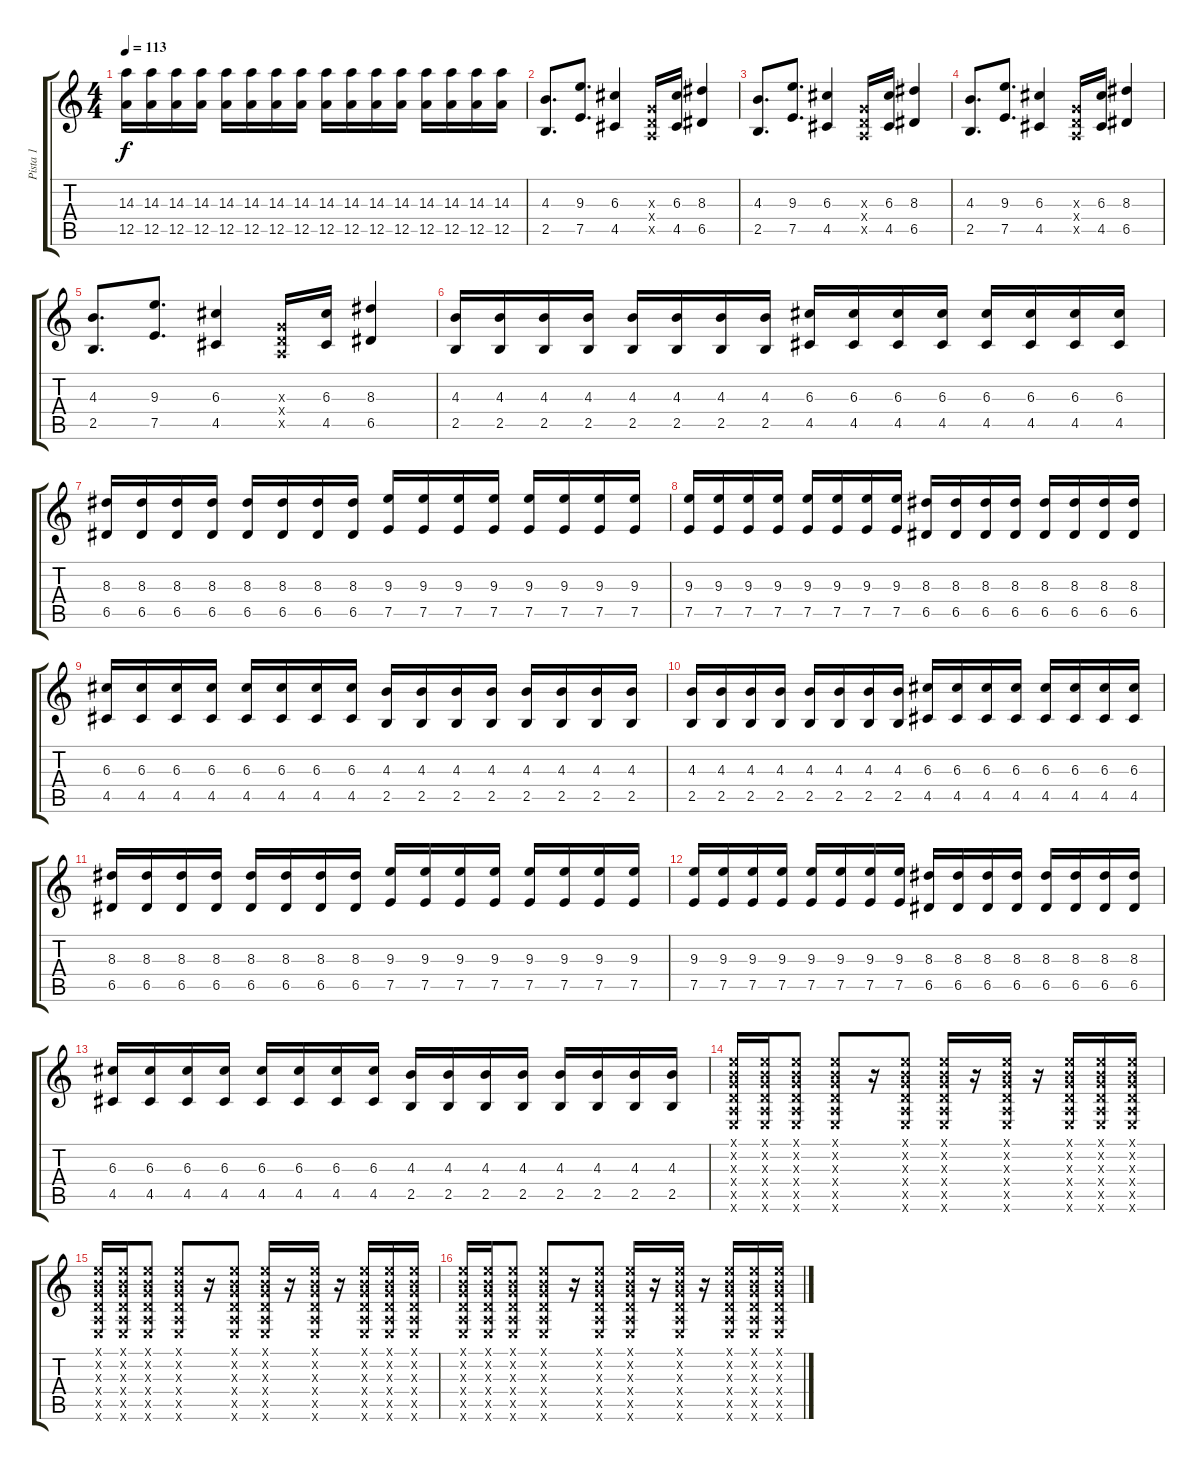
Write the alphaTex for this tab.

\track ("Pista 1" "Pista 1") {instrument distortionguitar}
\staff {score tabs}
\tuning (E4 B3 G3 D3 A2 E2) {hide}
\ts (4 4)
\tempo 113
\clef g2
\ks c
(14.3 12.5).16{dy f} (14.3 12.5).16 (14.3 12.5).16 (14.3 12.5).16 (14.3 12.5).16 (14.3 12.5).16 (14.3 12.5).16 (14.3 12.5).16 (14.3 12.5).16 (14.3 12.5).16 (14.3 12.5).16 (14.3 12.5).16 (14.3 12.5).16 (14.3 12.5).16 (14.3 12.5).16 (14.3 12.5).16 |
(4.3 2.5).8{d} (9.3 7.5).8{d} (6.3 4.5).4 (0.3{x} 0.4{x} 0.5{x}).16 (6.3 4.5).16 (8.3 6.5).4 |
(4.3 2.5).8{d} (9.3 7.5).8{d} (6.3 4.5).4 (0.3{x} 0.4{x} 0.5{x}).16 (6.3 4.5).16 (8.3 6.5).4 |
(4.3 2.5).8{d} (9.3 7.5).8{d} (6.3 4.5).4 (0.3{x} 0.4{x} 0.5{x}).16 (6.3 4.5).16 (8.3 6.5).4 |
(4.3 2.5).8{d} (9.3 7.5).8{d} (6.3 4.5).4 (0.3{x} 0.4{x} 0.5{x}).16 (6.3 4.5).16 (8.3 6.5).4 |
(4.3 2.5).16 (4.3 2.5).16 (4.3 2.5).16 (4.3 2.5).16 (4.3 2.5).16 (4.3 2.5).16 (4.3 2.5).16 (4.3 2.5).16 (6.3 4.5).16 (6.3 4.5).16 (6.3 4.5).16 (6.3 4.5).16 (6.3 4.5).16 (6.3 4.5).16 (6.3 4.5).16 (6.3 4.5).16 |
(8.3 6.5).16 (8.3 6.5).16 (8.3 6.5).16 (8.3 6.5).16 (8.3 6.5).16 (8.3 6.5).16 (8.3 6.5).16 (8.3 6.5).16 (9.3 7.5).16 (9.3 7.5).16 (9.3 7.5).16 (9.3 7.5).16 (9.3 7.5).16 (9.3 7.5).16 (9.3 7.5).16 (9.3 7.5).16 |
(9.3 7.5).16 (9.3 7.5).16 (9.3 7.5).16 (9.3 7.5).16 (9.3 7.5).16 (9.3 7.5).16 (9.3 7.5).16 (9.3 7.5).16 (8.3 6.5).16 (8.3 6.5).16 (8.3 6.5).16 (8.3 6.5).16 (8.3 6.5).16 (8.3 6.5).16 (8.3 6.5).16 (8.3 6.5).16 |
(6.3 4.5).16 (6.3 4.5).16 (6.3 4.5).16 (6.3 4.5).16 (6.3 4.5).16 (6.3 4.5).16 (6.3 4.5).16 (6.3 4.5).16 (4.3 2.5).16 (4.3 2.5).16 (4.3 2.5).16 (4.3 2.5).16 (4.3 2.5).16 (4.3 2.5).16 (4.3 2.5).16 (4.3 2.5).16 |
(4.3 2.5).16 (4.3 2.5).16 (4.3 2.5).16 (4.3 2.5).16 (4.3 2.5).16 (4.3 2.5).16 (4.3 2.5).16 (4.3 2.5).16 (6.3 4.5).16 (6.3 4.5).16 (6.3 4.5).16 (6.3 4.5).16 (6.3 4.5).16 (6.3 4.5).16 (6.3 4.5).16 (6.3 4.5).16 |
(8.3 6.5).16 (8.3 6.5).16 (8.3 6.5).16 (8.3 6.5).16 (8.3 6.5).16 (8.3 6.5).16 (8.3 6.5).16 (8.3 6.5).16 (9.3 7.5).16 (9.3 7.5).16 (9.3 7.5).16 (9.3 7.5).16 (9.3 7.5).16 (9.3 7.5).16 (9.3 7.5).16 (9.3 7.5).16 |
(9.3 7.5).16 (9.3 7.5).16 (9.3 7.5).16 (9.3 7.5).16 (9.3 7.5).16 (9.3 7.5).16 (9.3 7.5).16 (9.3 7.5).16 (8.3 6.5).16 (8.3 6.5).16 (8.3 6.5).16 (8.3 6.5).16 (8.3 6.5).16 (8.3 6.5).16 (8.3 6.5).16 (8.3 6.5).16 |
(6.3 4.5).16 (6.3 4.5).16 (6.3 4.5).16 (6.3 4.5).16 (6.3 4.5).16 (6.3 4.5).16 (6.3 4.5).16 (6.3 4.5).16 (4.3 2.5).16 (4.3 2.5).16 (4.3 2.5).16 (4.3 2.5).16 (4.3 2.5).16 (4.3 2.5).16 (4.3 2.5).16 (4.3 2.5).16 |
(0.1{x} 0.2{x} 0.3{x} 0.4{x} 0.5{x} 0.6{x}).16 (0.1{x} 0.2{x} 0.3{x} 0.4{x} 0.5{x} 0.6{x}).16 (0.1{x} 0.2{x} 0.3{x} 0.4{x} 0.5{x} 0.6{x}).8 (0.1{x} 0.2{x} 0.3{x} 0.4{x} 0.5{x} 0.6{x}).8 r.16 (0.1{x} 0.2{x} 0.3{x} 0.4{x} 0.5{x} 0.6{x}).8 (0.1{x} 0.2{x} 0.3{x} 0.4{x} 0.5{x} 0.6{x}).16 r.16 (0.1{x} 0.2{x} 0.3{x} 0.4{x} 0.5{x} 0.6{x}).16 r.16 (0.1{x} 0.2{x} 0.3{x} 0.4{x} 0.5{x} 0.6{x}).16 (0.1{x} 0.2{x} 0.3{x} 0.4{x} 0.5{x} 0.6{x}).16 (0.1{x} 0.2{x} 0.3{x} 0.4{x} 0.5{x} 0.6{x}).16 |
(0.1{x} 0.2{x} 0.3{x} 0.4{x} 0.5{x} 0.6{x}).16 (0.1{x} 0.2{x} 0.3{x} 0.4{x} 0.5{x} 0.6{x}).16 (0.1{x} 0.2{x} 0.3{x} 0.4{x} 0.5{x} 0.6{x}).8 (0.1{x} 0.2{x} 0.3{x} 0.4{x} 0.5{x} 0.6{x}).8 r.16 (0.1{x} 0.2{x} 0.3{x} 0.4{x} 0.5{x} 0.6{x}).8 (0.1{x} 0.2{x} 0.3{x} 0.4{x} 0.5{x} 0.6{x}).16 r.16 (0.1{x} 0.2{x} 0.3{x} 0.4{x} 0.5{x} 0.6{x}).16 r.16 (0.1{x} 0.2{x} 0.3{x} 0.4{x} 0.5{x} 0.6{x}).16 (0.1{x} 0.2{x} 0.3{x} 0.4{x} 0.5{x} 0.6{x}).16 (0.1{x} 0.2{x} 0.3{x} 0.4{x} 0.5{x} 0.6{x}).16 |
(0.1{x} 0.2{x} 0.3{x} 0.4{x} 0.5{x} 0.6{x}).16 (0.1{x} 0.2{x} 0.3{x} 0.4{x} 0.5{x} 0.6{x}).16 (0.1{x} 0.2{x} 0.3{x} 0.4{x} 0.5{x} 0.6{x}).8 (0.1{x} 0.2{x} 0.3{x} 0.4{x} 0.5{x} 0.6{x}).8 r.16 (0.1{x} 0.2{x} 0.3{x} 0.4{x} 0.5{x} 0.6{x}).8 (0.1{x} 0.2{x} 0.3{x} 0.4{x} 0.5{x} 0.6{x}).16 r.16 (0.1{x} 0.2{x} 0.3{x} 0.4{x} 0.5{x} 0.6{x}).16 r.16 (0.1{x} 0.2{x} 0.3{x} 0.4{x} 0.5{x} 0.6{x}).16 (0.1{x} 0.2{x} 0.3{x} 0.4{x} 0.5{x} 0.6{x}).16 (0.1{x} 0.2{x} 0.3{x} 0.4{x} 0.5{x} 0.6{x}).16
